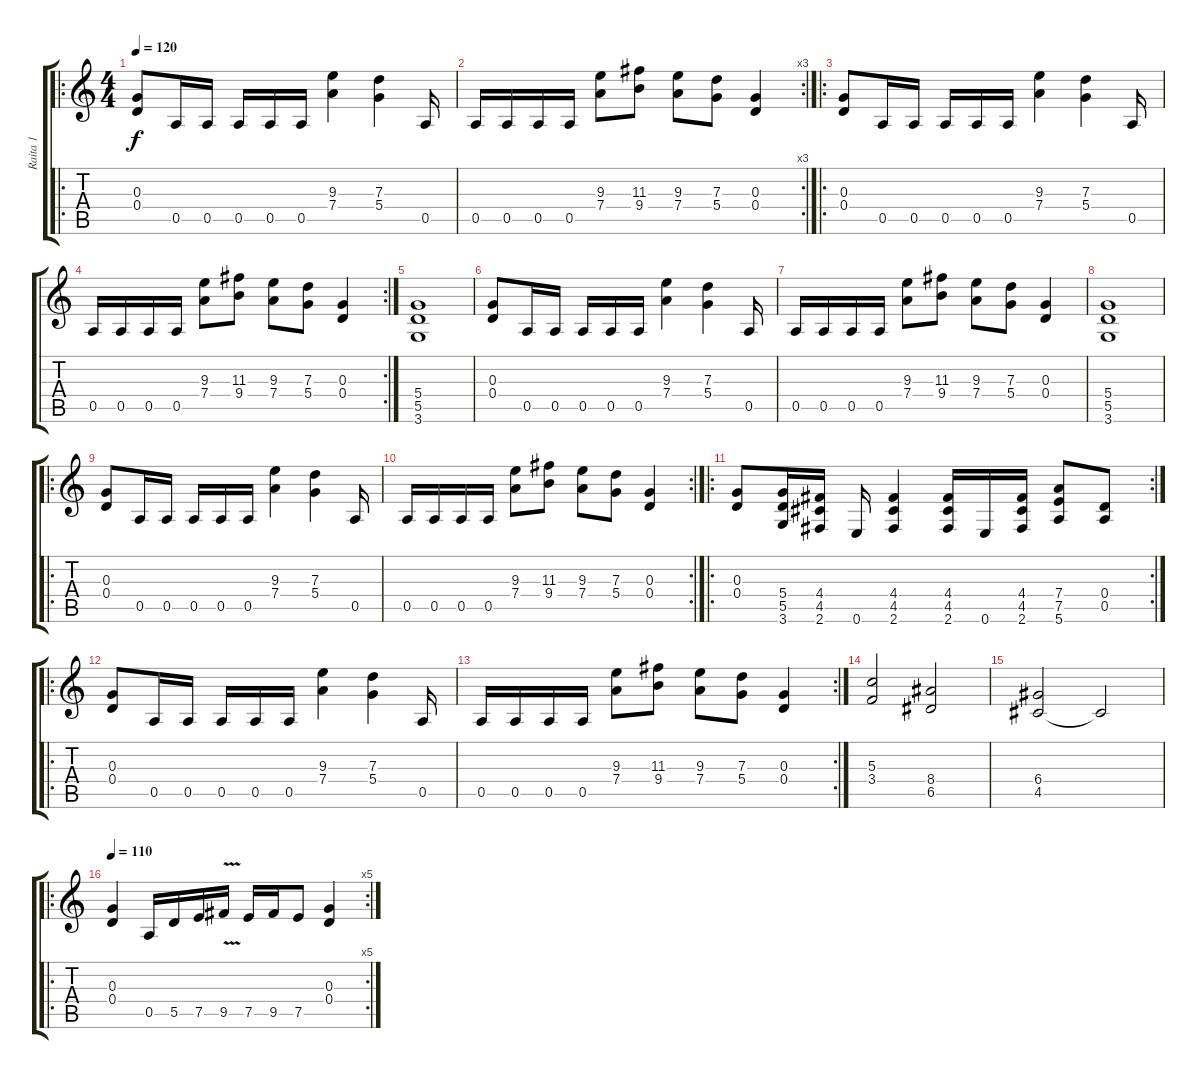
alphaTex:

\track ("Raita 1" "Raita 1") {instrument distortionguitar}
\staff {score tabs}
\tuning (E4 B3 G3 D3 A2 E2) {hide}
\ro
\ts (4 4)
\tempo 120
\clef g2
\ks c
(0.3 0.4).8{dy f instrument distortionguitar} 0.5.16 0.5.16 0.5.16 0.5.16 0.5.16 (9.3 7.4).4 (7.3 5.4).4 0.5.16 |
\rc 3
0.5.16 0.5.16 0.5.16 0.5.16 (9.3 7.4).8 (11.3 9.4).8 (9.3 7.4).8 (7.3 5.4).8 (0.3 0.4).4 |
\ro
(0.3 0.4).8 0.5.16 0.5.16 0.5.16 0.5.16 0.5.16 (9.3 7.4).4 (7.3 5.4).4 0.5.16 |
\rc 2
0.5.16 0.5.16 0.5.16 0.5.16 (9.3 7.4).8 (11.3 9.4).8 (9.3 7.4).8 (7.3 5.4).8 (0.3 0.4).4 |
(5.4 5.5 3.6).1 |
(0.3 0.4).8 0.5.16 0.5.16 0.5.16 0.5.16 0.5.16 (9.3 7.4).4 (7.3 5.4).4 0.5.16 |
0.5.16 0.5.16 0.5.16 0.5.16 (9.3 7.4).8 (11.3 9.4).8 (9.3 7.4).8 (7.3 5.4).8 (0.3 0.4).4 |
(5.4 5.5 3.6).1 |
\ro
(0.3 0.4).8 0.5.16 0.5.16 0.5.16 0.5.16 0.5.16 (9.3 7.4).4 (7.3 5.4).4 0.5.16 |
\rc 2
0.5.16 0.5.16 0.5.16 0.5.16 (9.3 7.4).8 (11.3 9.4).8 (9.3 7.4).8 (7.3 5.4).8 (0.3 0.4).4 |
\ro
\rc 2
(0.3 0.4).8 (5.4 5.5 3.6).16 (4.4 4.5 2.6).16 0.6.16 (4.4 4.5 2.6).4 (4.4 4.5 2.6).16 0.6.16 (4.4 4.5 2.6).16 (7.4 7.5 5.6).8 (0.4 0.5).8 |
\ro
(0.3 0.4).8 0.5.16 0.5.16 0.5.16 0.5.16 0.5.16 (9.3 7.4).4 (7.3 5.4).4 0.5.16 |
\rc 2
0.5.16 0.5.16 0.5.16 0.5.16 (9.3 7.4).8 (11.3 9.4).8 (9.3 7.4).8 (7.3 5.4).8 (0.3 0.4).4 |
(5.3 3.4).2 (8.4 6.5).2 |
(6.4 4.5).2 4.5{t}.2 |
\ro
\rc 5
\tempo 110
(0.3 0.4).4 0.5.16 5.5.16 7.5.16 9.5{v}.16 7.5.16 9.5.16 7.5.8 (0.3 0.4).4
